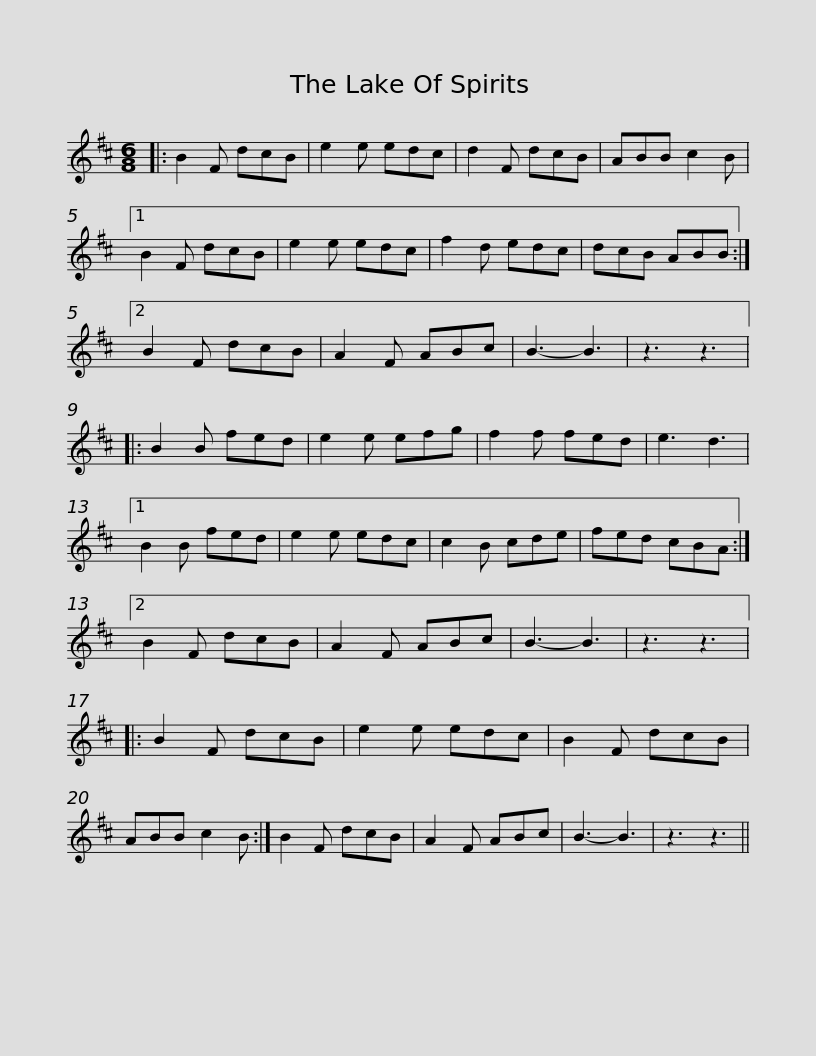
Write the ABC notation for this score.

X:1
L:1/8
M:6/8
I:linebreak $
K:Bmin
V:1 treble
V:1
|: B2 F dcB | e2 e edc | d2 F dcB | ABB c2 B |1 B2 F dcB | %5
 e2 e edc | f2 d edc | dcB ABB :|2$ B2 F dcB | A2 F ABc | %10
 B3- B3 | z3 z3 |: B2 B fed | e2 e efg | f2 f fed | %15
 e3 d3 |1 B2 B fed |$ e2 e edc | c2 B cde | fed cBA :|2 %20
 B2 F dcB | A2 F ABc | B3- B3 | z3 z3 |: B2 F dcB |$ %25
 e2 e edc | B2 F dcB | ABB c2 B :| B2 F dcB | A2 F ABc | %30
 B3- B3 | z3 z3 || %32
